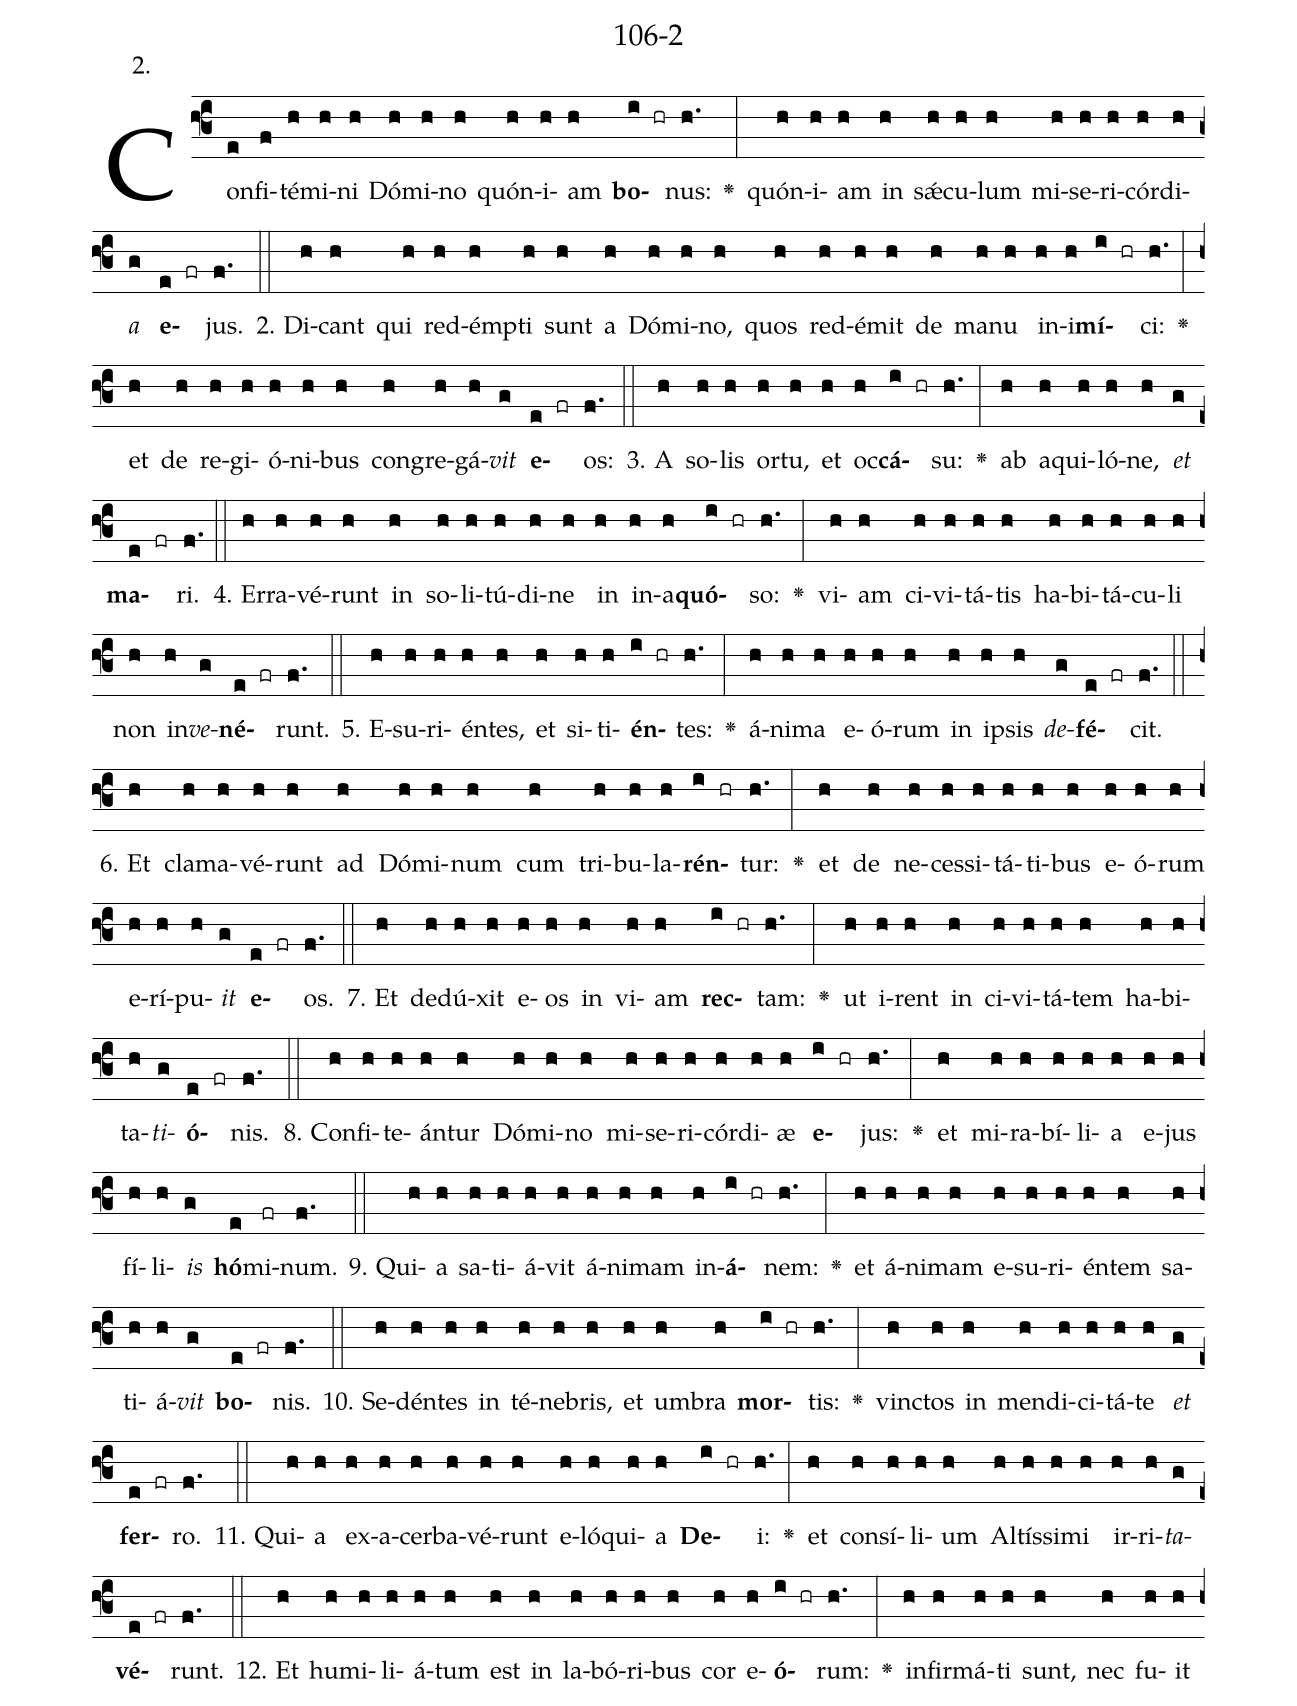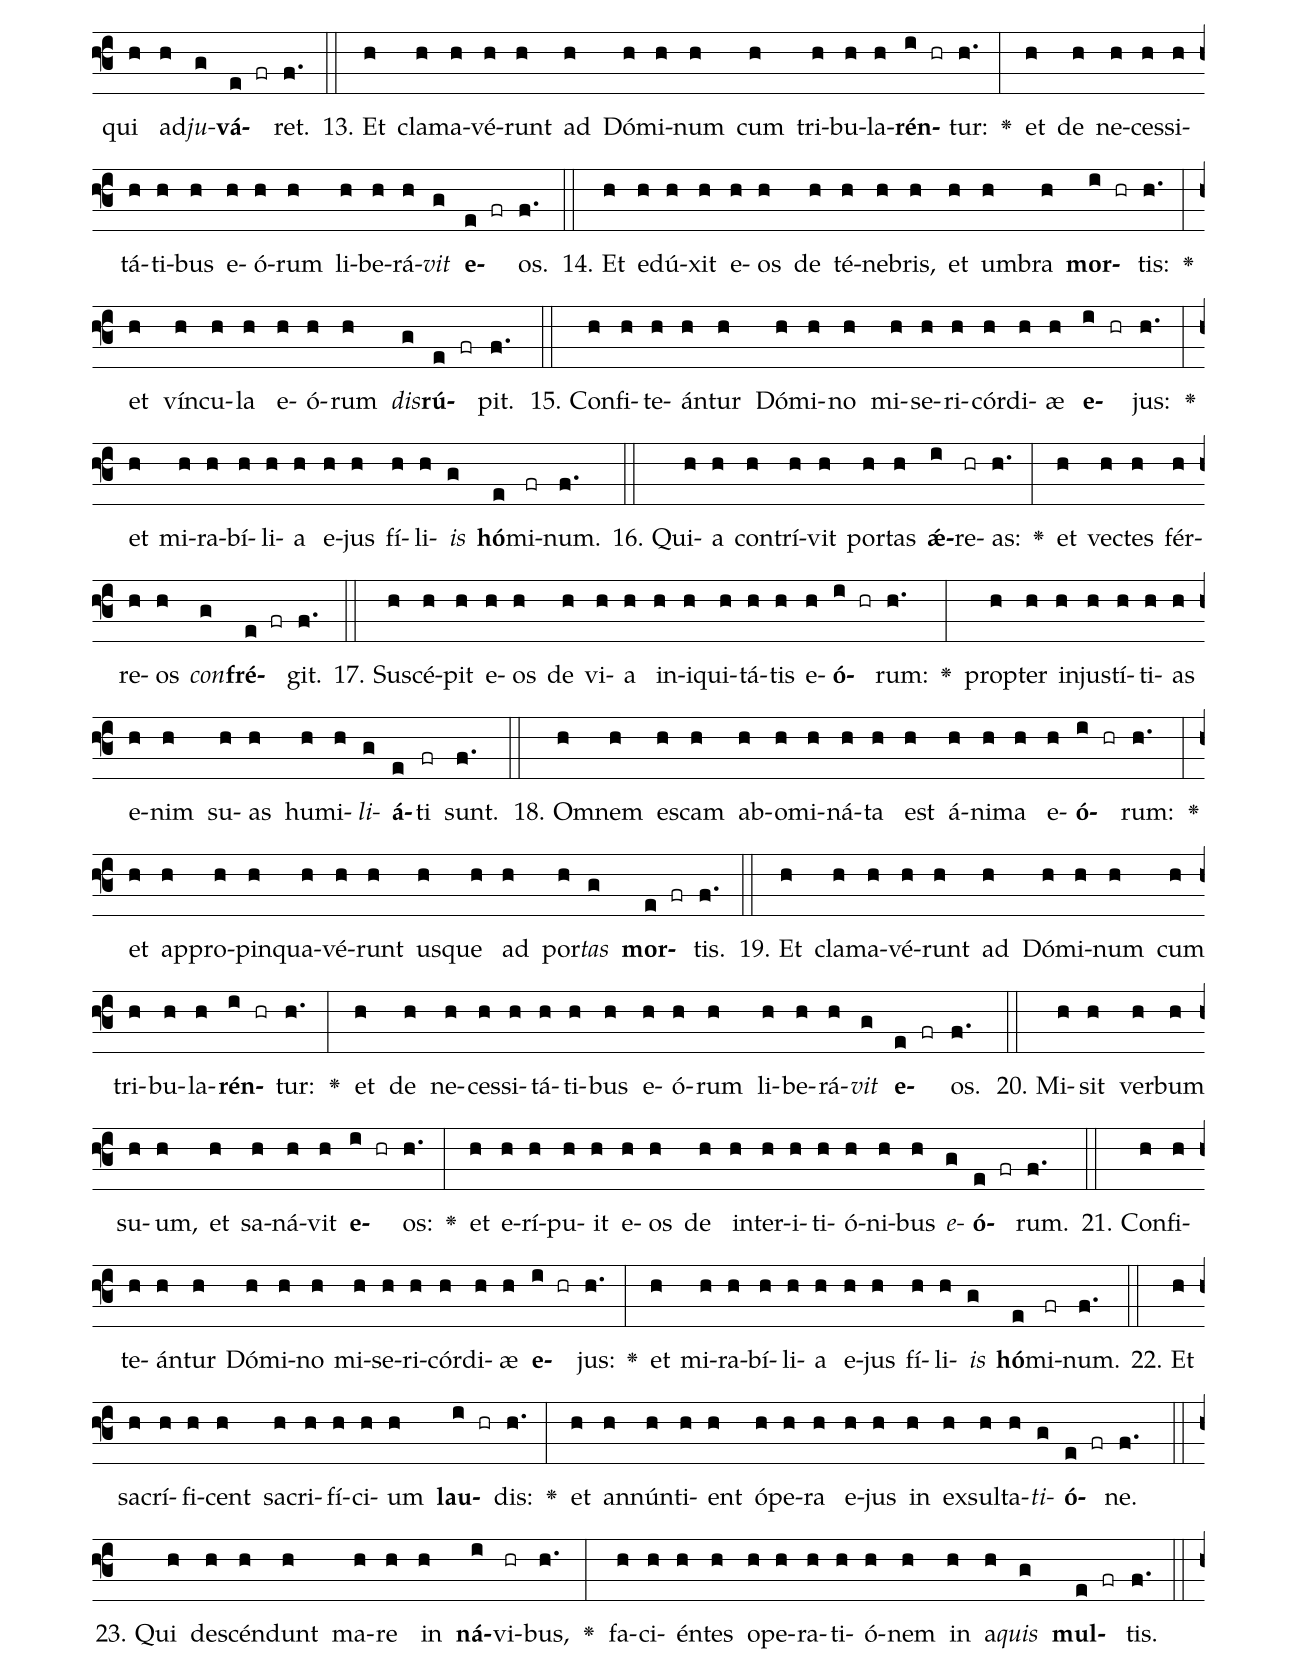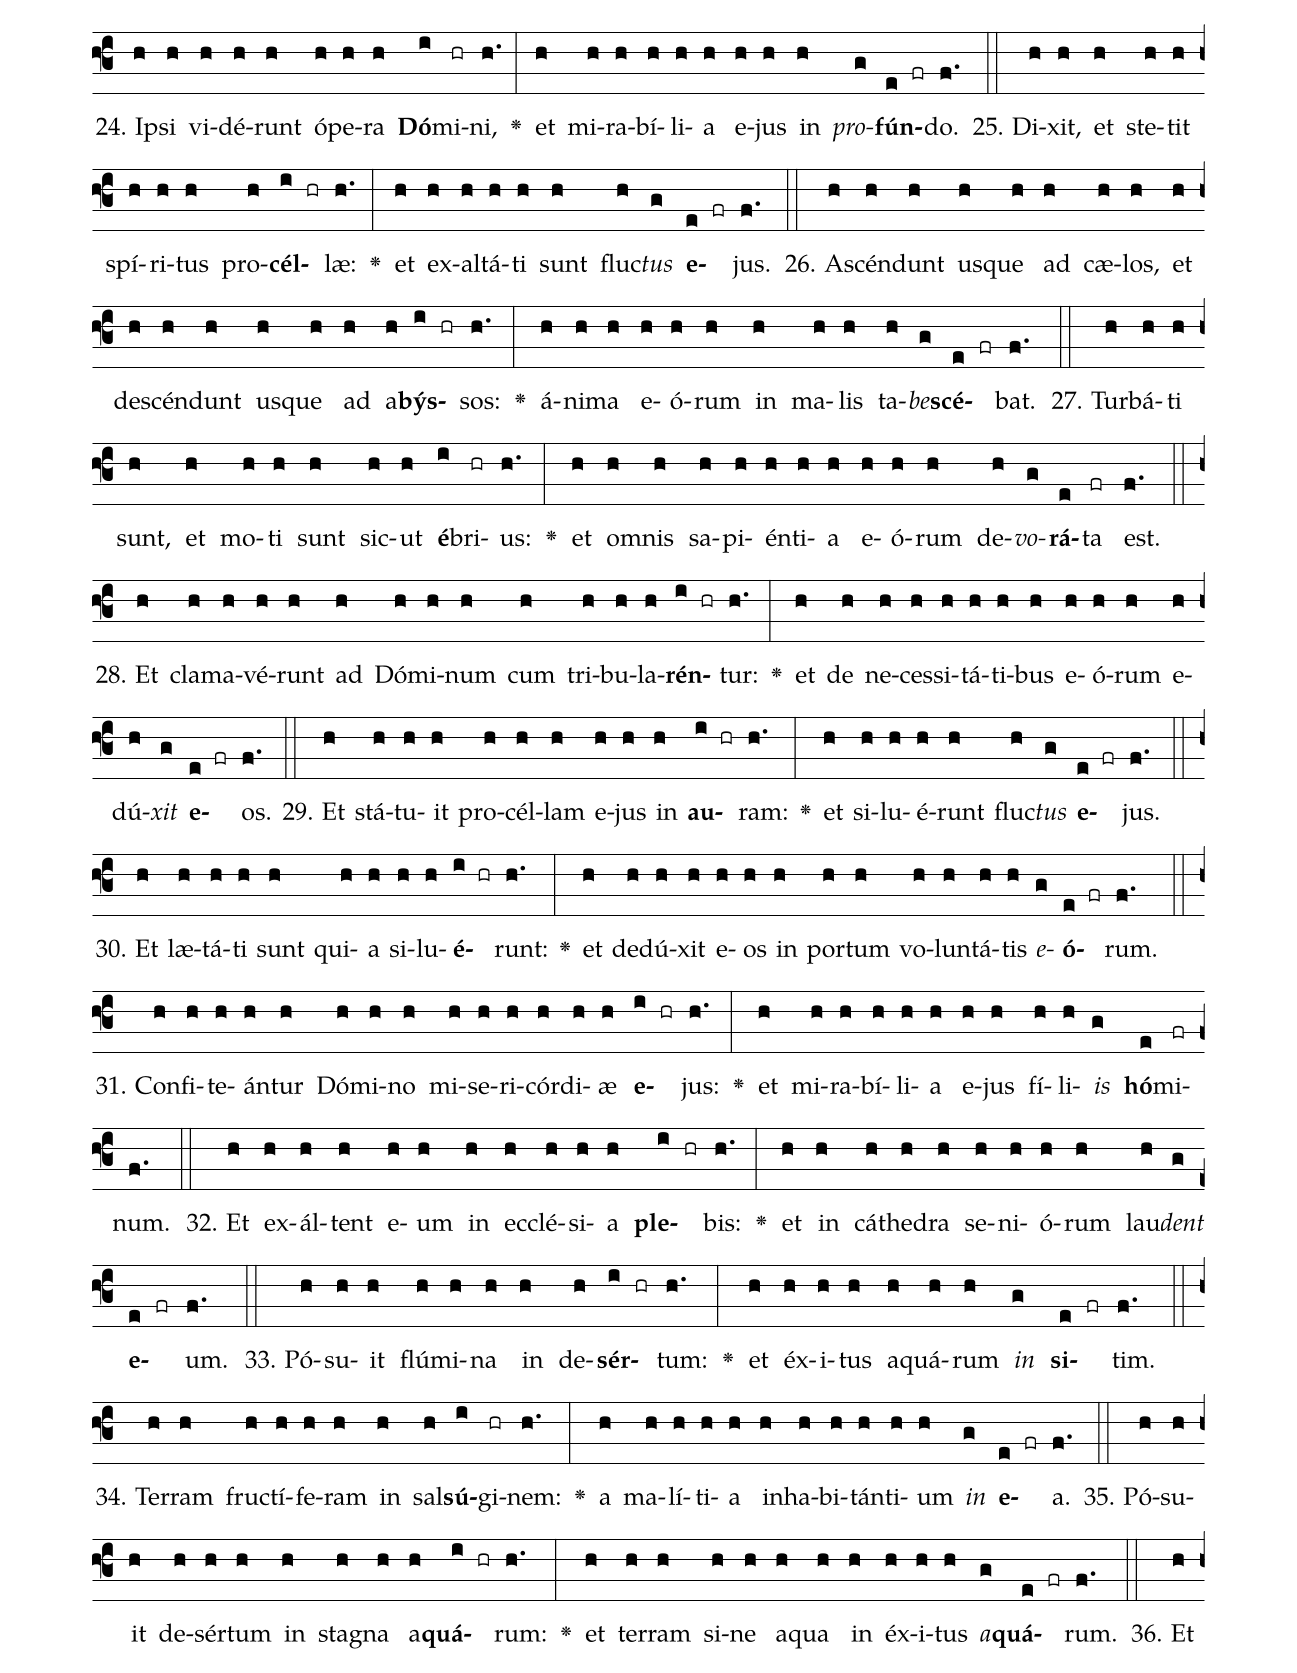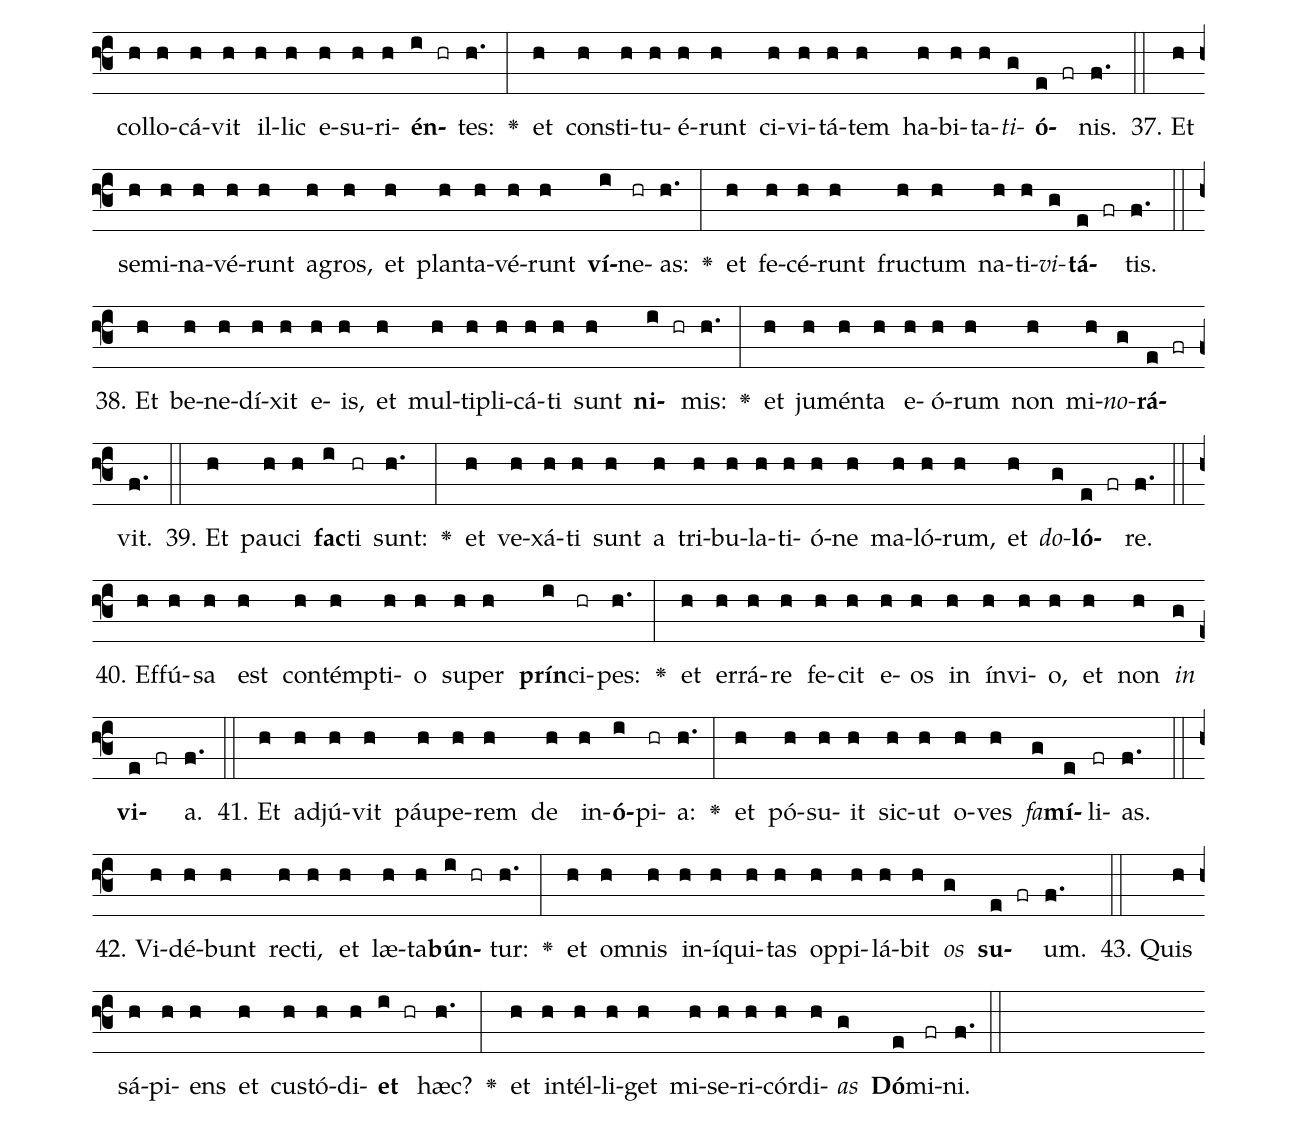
name: 106-2;
annotation: 2.;
%%
(f3)Con(e)fi(f)té(h)mi(h)ni(h) Dó(h)mi(h)no(h) quón(h)i(h)am(h) <b>bo</b>(i hr)nus:(h.) <v>\greheightstar</v>(:) quón(h)i(h)am(h) in(h) sǽ(h)cu(h)lum(h) mi(h)se(h)ri(h)cór(h)di(h)<i>a</i>(g) <b>e</b>(e fr)jus.(f.) (::)
2. Di(h)cant(h) qui(h) red(h)émp(h)ti(h) sunt(h) a(h) Dó(h)mi(h)no,(h) quos(h) red(h)é(h)mit(h) de(h) ma(h)nu(h) in(h)i(h)<b>mí</b>(i hr)ci:(h.) <v>\greheightstar</v>(:) et(h) de(h) re(h)gi(h)ó(h)ni(h)bus(h) con(h)gre(h)gá(h)<i>vit</i>(g) <b>e</b>(e fr)os:(f.) (::)
3. A(h) so(h)lis(h) or(h)tu,(h) et(h) oc(h)<b>cá</b>(i hr)su:(h.) <v>\greheightstar</v>(:) ab(h) a(h)qui(h)ló(h)ne,(h) <i>et</i>(g) <b>ma</b>(e fr)ri.(f.) (::)
4. Er(h)ra(h)vé(h)runt(h) in(h) so(h)li(h)tú(h)di(h)ne(h) in(h) in(h)a(h)<b>quó</b>(i hr)so:(h.) <v>\greheightstar</v>(:) vi(h)am(h) ci(h)vi(h)tá(h)tis(h) ha(h)bi(h)tá(h)cu(h)li(h) non(h) in(h)<i>ve</i>(g)<b>né</b>(e fr)runt.(f.) (::)
5. E(h)su(h)ri(h)én(h)tes,(h) et(h) si(h)ti(h)<b>én</b>(i hr)tes:(h.) <v>\greheightstar</v>(:) á(h)ni(h)ma(h) e(h)ó(h)rum(h) in(h) ip(h)sis(h) <i>de</i>(g)<b>fé</b>(e fr)cit.(f.) (::)
6. Et(h) cla(h)ma(h)vé(h)runt(h) ad(h) Dó(h)mi(h)num(h) cum(h) tri(h)bu(h)la(h)<b>rén</b>(i hr)tur:(h.) <v>\greheightstar</v>(:) et(h) de(h) ne(h)ces(h)si(h)tá(h)ti(h)bus(h) e(h)ó(h)rum(h) e(h)rí(h)pu(h)<i>it</i>(g) <b>e</b>(e fr)os.(f.) (::)
7. Et(h) de(h)dú(h)xit(h) e(h)os(h) in(h) vi(h)am(h) <b>rec</b>(i hr)tam:(h.) <v>\greheightstar</v>(:) ut(h) i(h)rent(h) in(h) ci(h)vi(h)tá(h)tem(h) ha(h)bi(h)ta(h)<i>ti</i>(g)<b>ó</b>(e fr)nis.(f.) (::)
8. Con(h)fi(h)te(h)án(h)tur(h) Dó(h)mi(h)no(h) mi(h)se(h)ri(h)cór(h)di(h)æ(h) <b>e</b>(i hr)jus:(h.) <v>\greheightstar</v>(:) et(h) mi(h)ra(h)bí(h)li(h)a(h) e(h)jus(h) fí(h)li(h)<i>is</i>(g) <b>hó</b>(e)mi(fr)num.(f.) (::)
9. Qui(h)a(h) sa(h)ti(h)á(h)vit(h) á(h)ni(h)mam(h) in(h)<b>á</b>(i hr)nem:(h.) <v>\greheightstar</v>(:) et(h) á(h)ni(h)mam(h) e(h)su(h)ri(h)én(h)tem(h) sa(h)ti(h)á(h)<i>vit</i>(g) <b>bo</b>(e fr)nis.(f.) (::)
10. Se(h)dén(h)tes(h) in(h) té(h)ne(h)bris,(h) et(h) um(h)bra(h) <b>mor</b>(i hr)tis:(h.) <v>\greheightstar</v>(:) vinc(h)tos(h) in(h) men(h)di(h)ci(h)tá(h)te(h) <i>et</i>(g) <b>fer</b>(e fr)ro.(f.) (::)
11. Qui(h)a(h) ex(h)a(h)cer(h)ba(h)vé(h)runt(h) e(h)ló(h)qui(h)a(h) <b>De</b>(i hr)i:(h.) <v>\greheightstar</v>(:) et(h) con(h)sí(h)li(h)um(h) Al(h)tís(h)si(h)mi(h) ir(h)ri(h)<i>ta</i>(g)<b>vé</b>(e fr)runt.(f.) (::)
12. Et(h) hu(h)mi(h)li(h)á(h)tum(h) est(h) in(h) la(h)bó(h)ri(h)bus(h) cor(h) e(h)<b>ó</b>(i hr)rum:(h.) <v>\greheightstar</v>(:) in(h)fir(h)má(h)ti(h) sunt,(h) nec(h) fu(h)it(h) qui(h) ad(h)<i>ju</i>(g)<b>vá</b>(e fr)ret.(f.) (::)
13. Et(h) cla(h)ma(h)vé(h)runt(h) ad(h) Dó(h)mi(h)num(h) cum(h) tri(h)bu(h)la(h)<b>rén</b>(i hr)tur:(h.) <v>\greheightstar</v>(:) et(h) de(h) ne(h)ces(h)si(h)tá(h)ti(h)bus(h) e(h)ó(h)rum(h) li(h)be(h)rá(h)<i>vit</i>(g) <b>e</b>(e fr)os.(f.) (::)
14. Et(h) e(h)dú(h)xit(h) e(h)os(h) de(h) té(h)ne(h)bris,(h) et(h) um(h)bra(h) <b>mor</b>(i hr)tis:(h.) <v>\greheightstar</v>(:) et(h) vín(h)cu(h)la(h) e(h)ó(h)rum(h) <i>dis</i>(g)<b>rú</b>(e fr)pit.(f.) (::)
15. Con(h)fi(h)te(h)án(h)tur(h) Dó(h)mi(h)no(h) mi(h)se(h)ri(h)cór(h)di(h)æ(h) <b>e</b>(i hr)jus:(h.) <v>\greheightstar</v>(:) et(h) mi(h)ra(h)bí(h)li(h)a(h) e(h)jus(h) fí(h)li(h)<i>is</i>(g) <b>hó</b>(e)mi(fr)num.(f.) (::)
16. Qui(h)a(h) con(h)trí(h)vit(h) por(h)tas(h) <b>ǽ</b>(i)re(hr)as:(h.) <v>\greheightstar</v>(:) et(h) vec(h)tes(h) fér(h)re(h)os(h) <i>con</i>(g)<b>fré</b>(e fr)git.(f.) (::)
17. Su(h)scé(h)pit(h) e(h)os(h) de(h) vi(h)a(h) in(h)i(h)qui(h)tá(h)tis(h) e(h)<b>ó</b>(i hr)rum:(h.) <v>\greheightstar</v>(:) prop(h)ter(h) in(h)jus(h)tí(h)ti(h)as(h) e(h)nim(h) su(h)as(h) hu(h)mi(h)<i>li</i>(g)<b>á</b>(e)ti(fr) sunt.(f.) (::)
18. Om(h)nem(h) es(h)cam(h) ab(h)o(h)mi(h)ná(h)ta(h) est(h) á(h)ni(h)ma(h) e(h)<b>ó</b>(i hr)rum:(h.) <v>\greheightstar</v>(:) et(h) ap(h)pro(h)pin(h)qua(h)vé(h)runt(h) us(h)que(h) ad(h) por(h)<i>tas</i>(g) <b>mor</b>(e fr)tis.(f.) (::)
19. Et(h) cla(h)ma(h)vé(h)runt(h) ad(h) Dó(h)mi(h)num(h) cum(h) tri(h)bu(h)la(h)<b>rén</b>(i hr)tur:(h.) <v>\greheightstar</v>(:) et(h) de(h) ne(h)ces(h)si(h)tá(h)ti(h)bus(h) e(h)ó(h)rum(h) li(h)be(h)rá(h)<i>vit</i>(g) <b>e</b>(e fr)os.(f.) (::)
20. Mi(h)sit(h) ver(h)bum(h) su(h)um,(h) et(h) sa(h)ná(h)vit(h) <b>e</b>(i hr)os:(h.) <v>\greheightstar</v>(:) et(h) e(h)rí(h)pu(h)it(h) e(h)os(h) de(h) in(h)ter(h)i(h)ti(h)ó(h)ni(h)bus(h) <i>e</i>(g)<b>ó</b>(e fr)rum.(f.) (::)
21. Con(h)fi(h)te(h)án(h)tur(h) Dó(h)mi(h)no(h) mi(h)se(h)ri(h)cór(h)di(h)æ(h) <b>e</b>(i hr)jus:(h.) <v>\greheightstar</v>(:) et(h) mi(h)ra(h)bí(h)li(h)a(h) e(h)jus(h) fí(h)li(h)<i>is</i>(g) <b>hó</b>(e)mi(fr)num.(f.) (::)
22. Et(h) sa(h)crí(h)fi(h)cent(h) sa(h)cri(h)fí(h)ci(h)um(h) <b>lau</b>(i hr)dis:(h.) <v>\greheightstar</v>(:) et(h) an(h)nún(h)ti(h)ent(h) ó(h)pe(h)ra(h) e(h)jus(h) in(h) ex(h)sul(h)ta(h)<i>ti</i>(g)<b>ó</b>(e fr)ne.(f.) (::)
23. Qui(h) de(h)scén(h)dunt(h) ma(h)re(h) in(h) <b>ná</b>(i)vi(hr)bus,(h.) <v>\greheightstar</v>(:) fa(h)ci(h)én(h)tes(h) o(h)pe(h)ra(h)ti(h)ó(h)nem(h) in(h) a(h)<i>quis</i>(g) <b>mul</b>(e fr)tis.(f.) (::)
24. Ip(h)si(h) vi(h)dé(h)runt(h) ó(h)pe(h)ra(h) <b>Dó</b>(i)mi(hr)ni,(h.) <v>\greheightstar</v>(:) et(h) mi(h)ra(h)bí(h)li(h)a(h) e(h)jus(h) in(h) <i>pro</i>(g)<b>fún</b>(e fr)do.(f.) (::)
25. Di(h)xit,(h) et(h) ste(h)tit(h) spí(h)ri(h)tus(h) pro(h)<b>cél</b>(i hr)læ:(h.) <v>\greheightstar</v>(:) et(h) ex(h)al(h)tá(h)ti(h) sunt(h) fluc(h)<i>tus</i>(g) <b>e</b>(e fr)jus.(f.) (::)
26. A(h)scén(h)dunt(h) us(h)que(h) ad(h) cæ(h)los,(h) et(h) de(h)scén(h)dunt(h) us(h)que(h) ad(h) a(h)<b>býs</b>(i hr)sos:(h.) <v>\greheightstar</v>(:) á(h)ni(h)ma(h) e(h)ó(h)rum(h) in(h) ma(h)lis(h) ta(h)<i>be</i>(g)<b>scé</b>(e fr)bat.(f.) (::)
27. Tur(h)bá(h)ti(h) sunt,(h) et(h) mo(h)ti(h) sunt(h) sic(h)ut(h) <b>é</b>(i)bri(hr)us:(h.) <v>\greheightstar</v>(:) et(h) om(h)nis(h) sa(h)pi(h)én(h)ti(h)a(h) e(h)ó(h)rum(h) de(h)<i>vo</i>(g)<b>rá</b>(e)ta(fr) est.(f.) (::)
28. Et(h) cla(h)ma(h)vé(h)runt(h) ad(h) Dó(h)mi(h)num(h) cum(h) tri(h)bu(h)la(h)<b>rén</b>(i hr)tur:(h.) <v>\greheightstar</v>(:) et(h) de(h) ne(h)ces(h)si(h)tá(h)ti(h)bus(h) e(h)ó(h)rum(h) e(h)dú(h)<i>xit</i>(g) <b>e</b>(e fr)os.(f.) (::)
29. Et(h) stá(h)tu(h)it(h) pro(h)cél(h)lam(h) e(h)jus(h) in(h) <b>au</b>(i hr)ram:(h.) <v>\greheightstar</v>(:) et(h) si(h)lu(h)é(h)runt(h) fluc(h)<i>tus</i>(g) <b>e</b>(e fr)jus.(f.) (::)
30. Et(h) læ(h)tá(h)ti(h) sunt(h) qui(h)a(h) si(h)lu(h)<b>é</b>(i hr)runt:(h.) <v>\greheightstar</v>(:) et(h) de(h)dú(h)xit(h) e(h)os(h) in(h) por(h)tum(h) vo(h)lun(h)tá(h)tis(h) <i>e</i>(g)<b>ó</b>(e fr)rum.(f.) (::)
31. Con(h)fi(h)te(h)án(h)tur(h) Dó(h)mi(h)no(h) mi(h)se(h)ri(h)cór(h)di(h)æ(h) <b>e</b>(i hr)jus:(h.) <v>\greheightstar</v>(:) et(h) mi(h)ra(h)bí(h)li(h)a(h) e(h)jus(h) fí(h)li(h)<i>is</i>(g) <b>hó</b>(e)mi(fr)num.(f.) (::)
32. Et(h) ex(h)ál(h)tent(h) e(h)um(h) in(h) ec(h)clé(h)si(h)a(h) <b>ple</b>(i hr)bis:(h.) <v>\greheightstar</v>(:) et(h) in(h) cá(h)the(h)dra(h) se(h)ni(h)ó(h)rum(h) lau(h)<i>dent</i>(g) <b>e</b>(e fr)um.(f.) (::)
33. Pó(h)su(h)it(h) flú(h)mi(h)na(h) in(h) de(h)<b>sér</b>(i hr)tum:(h.) <v>\greheightstar</v>(:) et(h) éx(h)i(h)tus(h) a(h)quá(h)rum(h) <i>in</i>(g) <b>si</b>(e fr)tim.(f.) (::)
34. Ter(h)ram(h) fruc(h)tí(h)fe(h)ram(h) in(h) sal(h)<b>sú</b>(i)gi(hr)nem:(h.) <v>\greheightstar</v>(:) a(h) ma(h)lí(h)ti(h)a(h) in(h)ha(h)bi(h)tán(h)ti(h)um(h) <i>in</i>(g) <b>e</b>(e fr)a.(f.) (::)
35. Pó(h)su(h)it(h) de(h)sér(h)tum(h) in(h) sta(h)gna(h) a(h)<b>quá</b>(i hr)rum:(h.) <v>\greheightstar</v>(:) et(h) ter(h)ram(h) si(h)ne(h) a(h)qua(h) in(h) éx(h)i(h)tus(h) <i>a</i>(g)<b>quá</b>(e fr)rum.(f.) (::)
36. Et(h) col(h)lo(h)cá(h)vit(h) il(h)lic(h) e(h)su(h)ri(h)<b>én</b>(i hr)tes:(h.) <v>\greheightstar</v>(:) et(h) con(h)sti(h)tu(h)é(h)runt(h) ci(h)vi(h)tá(h)tem(h) ha(h)bi(h)ta(h)<i>ti</i>(g)<b>ó</b>(e fr)nis.(f.) (::)
37. Et(h) se(h)mi(h)na(h)vé(h)runt(h) a(h)gros,(h) et(h) plan(h)ta(h)vé(h)runt(h) <b>ví</b>(i)ne(hr)as:(h.) <v>\greheightstar</v>(:) et(h) fe(h)cé(h)runt(h) fruc(h)tum(h) na(h)ti(h)<i>vi</i>(g)<b>tá</b>(e fr)tis.(f.) (::)
38. Et(h) be(h)ne(h)dí(h)xit(h) e(h)is,(h) et(h) mul(h)ti(h)pli(h)cá(h)ti(h) sunt(h) <b>ni</b>(i hr)mis:(h.) <v>\greheightstar</v>(:) et(h) ju(h)mén(h)ta(h) e(h)ó(h)rum(h) non(h) mi(h)<i>no</i>(g)<b>rá</b>(e fr)vit.(f.) (::)
39. Et(h) pau(h)ci(h) <b>fac</b>(i)ti(hr) sunt:(h.) <v>\greheightstar</v>(:) et(h) ve(h)xá(h)ti(h) sunt(h) a(h) tri(h)bu(h)la(h)ti(h)ó(h)ne(h) ma(h)ló(h)rum,(h) et(h) <i>do</i>(g)<b>ló</b>(e fr)re.(f.) (::)
40. Ef(h)fú(h)sa(h) est(h) con(h)témp(h)ti(h)o(h) su(h)per(h) <b>prín</b>(i)ci(hr)pes:(h.) <v>\greheightstar</v>(:) et(h) er(h)rá(h)re(h) fe(h)cit(h) e(h)os(h) in(h) ín(h)vi(h)o,(h) et(h) non(h) <i>in</i>(g) <b>vi</b>(e fr)a.(f.) (::)
41. Et(h) ad(h)jú(h)vit(h) páu(h)pe(h)rem(h) de(h) in(h)<b>ó</b>(i)pi(hr)a:(h.) <v>\greheightstar</v>(:) et(h) pó(h)su(h)it(h) sic(h)ut(h) o(h)ves(h) <i>fa</i>(g)<b>mí</b>(e)li(fr)as.(f.) (::)
42. Vi(h)dé(h)bunt(h) rec(h)ti,(h) et(h) læ(h)ta(h)<b>bún</b>(i hr)tur:(h.) <v>\greheightstar</v>(:) et(h) om(h)nis(h) in(h)í(h)qui(h)tas(h) op(h)pi(h)lá(h)bit(h) <i>os</i>(g) <b>su</b>(e fr)um.(f.) (::)
43. Quis(h) sá(h)pi(h)ens(h) et(h) cus(h)tó(h)di(h)<b>et</b>(i hr) hæc?(h.) <v>\greheightstar</v>(:) et(h) in(h)tél(h)li(h)get(h) mi(h)se(h)ri(h)cór(h)di(h)<i>as</i>(g) <b>Dó</b>(e)mi(fr)ni.(f.) (::)
